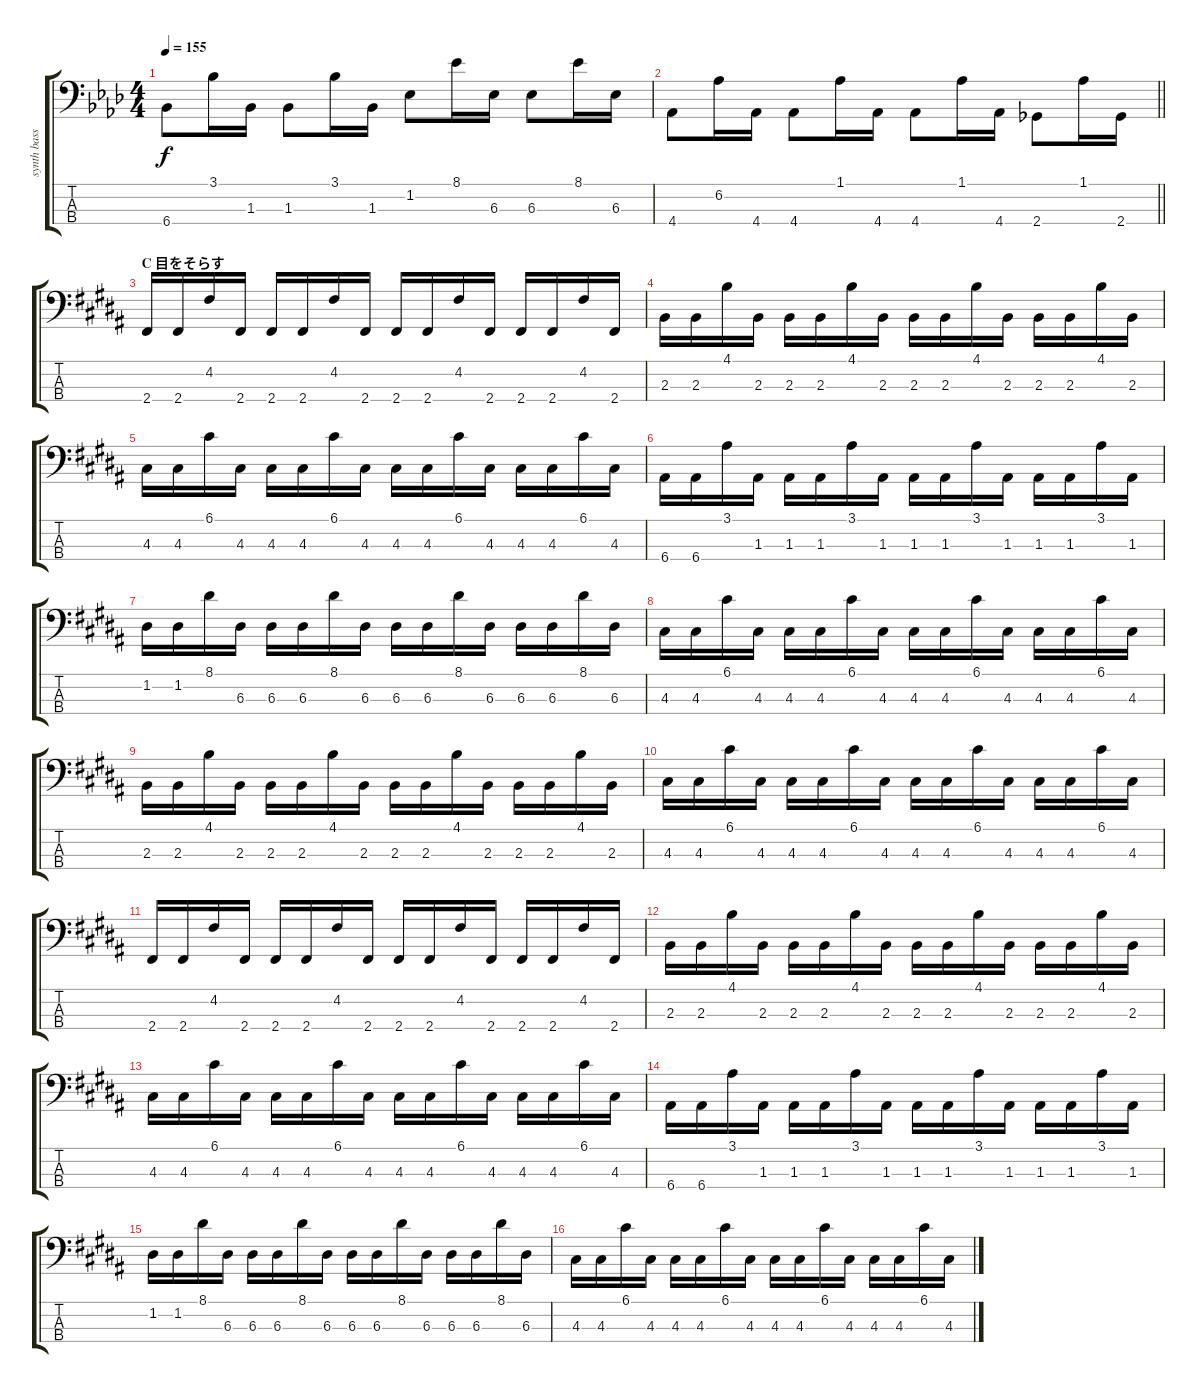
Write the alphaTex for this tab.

\track ("synth bass" "synth bass") {instrument synthbass2}
\staff {score tabs}
\tuning (G2 D2 A1 E1) {hide}
\ts (4 4)
\tempo 155
\clef f4
\ks ab
6.4.8{dy f} 3.1.16 1.3.16 1.3.8 3.1.16 1.3.16 1.2.8 8.1.16 6.3.16 6.3.8 8.1.16 6.3.16 |
\barLineRight lightlight
4.4.8 6.2.16 4.4.16 4.4.8 1.1.16 4.4.16 4.4.8 1.1.16 4.4.16 2.4.8 1.1.16 2.4.16 |
\section ("" "C 目をそらす")
\ks b
2.4.16 2.4.16 4.2.16 2.4.16 2.4.16 2.4.16 4.2.16 2.4.16 2.4.16 2.4.16 4.2.16 2.4.16 2.4.16 2.4.16 4.2.16 2.4.16 |
2.3.16 2.3.16 4.1.16 2.3.16 2.3.16 2.3.16 4.1.16 2.3.16 2.3.16 2.3.16 4.1.16 2.3.16 2.3.16 2.3.16 4.1.16 2.3.16 |
4.3.16 4.3.16 6.1.16 4.3.16 4.3.16 4.3.16 6.1.16 4.3.16 4.3.16 4.3.16 6.1.16 4.3.16 4.3.16 4.3.16 6.1.16 4.3.16 |
6.4.16 6.4.16 3.1.16 1.3.16 1.3.16 1.3.16 3.1.16 1.3.16 1.3.16 1.3.16 3.1.16 1.3.16 1.3.16 1.3.16 3.1.16 1.3.16 |
1.2.16 1.2.16 8.1.16 6.3.16 6.3.16 6.3.16 8.1.16 6.3.16 6.3.16 6.3.16 8.1.16 6.3.16 6.3.16 6.3.16 8.1.16 6.3.16 |
4.3.16 4.3.16 6.1.16 4.3.16 4.3.16 4.3.16 6.1.16 4.3.16 4.3.16 4.3.16 6.1.16 4.3.16 4.3.16 4.3.16 6.1.16 4.3.16 |
2.3.16 2.3.16 4.1.16 2.3.16 2.3.16 2.3.16 4.1.16 2.3.16 2.3.16 2.3.16 4.1.16 2.3.16 2.3.16 2.3.16 4.1.16 2.3.16 |
4.3.16 4.3.16 6.1.16 4.3.16 4.3.16 4.3.16 6.1.16 4.3.16 4.3.16 4.3.16 6.1.16 4.3.16 4.3.16 4.3.16 6.1.16 4.3.16 |
2.4.16 2.4.16 4.2.16 2.4.16 2.4.16 2.4.16 4.2.16 2.4.16 2.4.16 2.4.16 4.2.16 2.4.16 2.4.16 2.4.16 4.2.16 2.4.16 |
2.3.16 2.3.16 4.1.16 2.3.16 2.3.16 2.3.16 4.1.16 2.3.16 2.3.16 2.3.16 4.1.16 2.3.16 2.3.16 2.3.16 4.1.16 2.3.16 |
4.3.16 4.3.16 6.1.16 4.3.16 4.3.16 4.3.16 6.1.16 4.3.16 4.3.16 4.3.16 6.1.16 4.3.16 4.3.16 4.3.16 6.1.16 4.3.16 |
6.4.16 6.4.16 3.1.16 1.3.16 1.3.16 1.3.16 3.1.16 1.3.16 1.3.16 1.3.16 3.1.16 1.3.16 1.3.16 1.3.16 3.1.16 1.3.16 |
1.2.16 1.2.16 8.1.16 6.3.16 6.3.16 6.3.16 8.1.16 6.3.16 6.3.16 6.3.16 8.1.16 6.3.16 6.3.16 6.3.16 8.1.16 6.3.16 |
4.3.16 4.3.16 6.1.16 4.3.16 4.3.16 4.3.16 6.1.16 4.3.16 4.3.16 4.3.16 6.1.16 4.3.16 4.3.16 4.3.16 6.1.16 4.3.16
